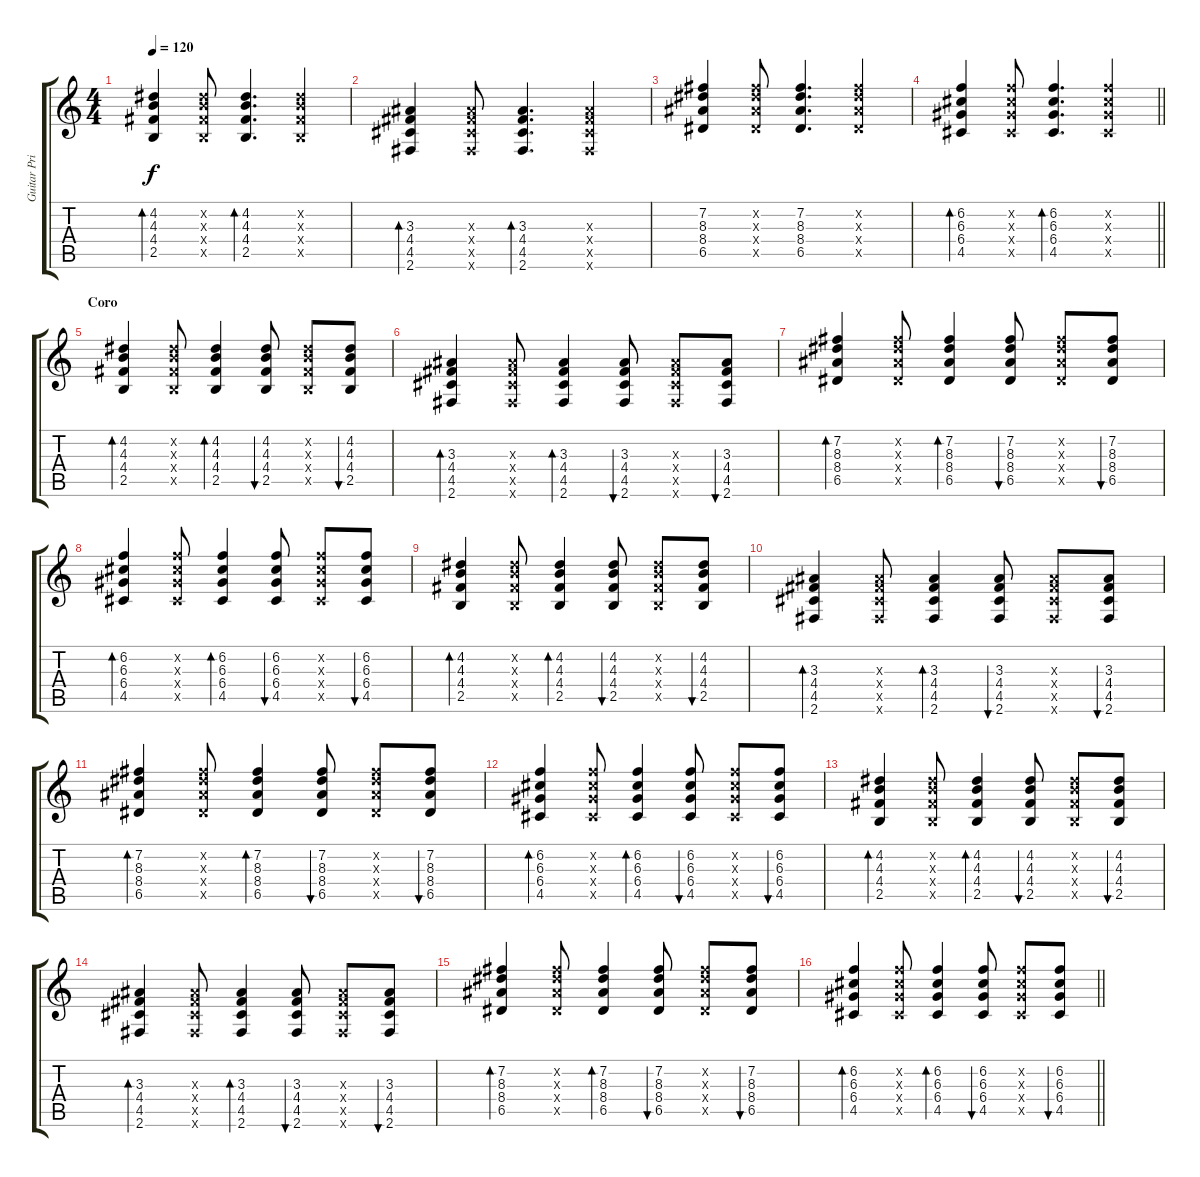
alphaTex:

\track ("Guitar Principal" "Guitar Pri") {instrument acousticguitarnylon}
\staff {score tabs}
\tuning (E4 B3 G3 D3 A2 E2) {hide}
\ts (4 4)
\tempo 120
\clef g2
\ks c
(4.2 4.3 4.4 2.5).4{bd 60 dy f} (4.2{x} 4.3{x} 4.4{x} 2.5{x}).8 (4.2 4.3 4.4 2.5).4{d bd 60} (4.2{x} 4.3{x} 4.4{x} 2.5{x}).4 |
(3.3 4.4 4.5 2.6).4{bd 60} (3.3{x} 4.4{x} 4.5{x} 2.6{x}).8 (3.3 4.4 4.5 2.6).4{d bd 60} (3.3{x} 4.4{x} 4.5{x} 2.6{x}).4 |
(7.2 8.3 8.4 6.5).4 (7.2{x} 8.3{x} 8.4{x} 6.5{x}).8 (7.2 8.3 8.4 6.5).4{d} (7.2{x} 8.3{x} 8.4{x} 6.5{x}).4 |
\barLineRight lightlight
(6.2 6.3 6.4 4.5).4{bd 60} (6.2{x} 6.3{x} 6.4{x} 4.5{x}).8 (6.2 6.3 6.4 4.5).4{d bd 60} (6.2{x} 6.3{x} 6.4{x} 4.5{x}).4 |
\section ("" "Coro")
(4.2 4.3 4.4 2.5).4{bd 60} (4.2{x} 4.3{x} 4.4{x} 2.5{x}).8 (4.2 4.3 4.4 2.5).4{bd 60} (4.2 4.3 4.4 2.5).8{bu 60} (4.2{x} 4.3{x} 4.4{x} 2.5{x}).8 (4.2 4.3 4.4 2.5).8{bu 60} |
(3.3 4.4 4.5 2.6).4{bd 60} (3.3{x} 4.4{x} 4.5{x} 2.6{x}).8 (3.3 4.4 4.5 2.6).4{bd 60} (3.3 4.4 4.5 2.6).8{bu 60} (3.3{x} 4.4{x} 4.5{x} 2.6{x}).8 (3.3 4.4 4.5 2.6).8{bu 60} |
(7.2 8.3 8.4 6.5).4{bd 60} (7.2{x} 8.3{x} 8.4{x} 6.5{x}).8 (7.2 8.3 8.4 6.5).4{bd 60} (7.2 8.3 8.4 6.5).8{bu 60} (7.2{x} 8.3{x} 8.4{x} 6.5{x}).8 (7.2 8.3 8.4 6.5).8{bu 60} |
(6.2 6.3 6.4 4.5).4{bd 60} (6.2{x} 6.3{x} 6.4{x} 4.5{x}).8 (6.2 6.3 6.4 4.5).4{bd 60} (6.2 6.3 6.4 4.5).8{bu 60} (6.2{x} 6.3{x} 6.4{x} 4.5{x}).8 (6.2 6.3 6.4 4.5).8{bu 60} |
(4.2 4.3 4.4 2.5).4{bd 60} (4.2{x} 4.3{x} 4.4{x} 2.5{x}).8 (4.2 4.3 4.4 2.5).4{bd 60} (4.2 4.3 4.4 2.5).8{bu 60} (4.2{x} 4.3{x} 4.4{x} 2.5{x}).8 (4.2 4.3 4.4 2.5).8{bu 60} |
(3.3 4.4 4.5 2.6).4{bd 60} (3.3{x} 4.4{x} 4.5{x} 2.6{x}).8 (3.3 4.4 4.5 2.6).4{bd 60} (3.3 4.4 4.5 2.6).8{bu 60} (3.3{x} 4.4{x} 4.5{x} 2.6{x}).8 (3.3 4.4 4.5 2.6).8{bu 60} |
(7.2 8.3 8.4 6.5).4{bd 60} (7.2{x} 8.3{x} 8.4{x} 6.5{x}).8 (7.2 8.3 8.4 6.5).4{bd 60} (7.2 8.3 8.4 6.5).8{bu 60} (7.2{x} 8.3{x} 8.4{x} 6.5{x}).8 (7.2 8.3 8.4 6.5).8{bu 60} |
(6.2 6.3 6.4 4.5).4{bd 60} (6.2{x} 6.3{x} 6.4{x} 4.5{x}).8 (6.2 6.3 6.4 4.5).4{bd 60} (6.2 6.3 6.4 4.5).8{bu 60} (6.2{x} 6.3{x} 6.4{x} 4.5{x}).8 (6.2 6.3 6.4 4.5).8{bu 60} |
(4.2 4.3 4.4 2.5).4{bd 60} (4.2{x} 4.3{x} 4.4{x} 2.5{x}).8 (4.2 4.3 4.4 2.5).4{bd 60} (4.2 4.3 4.4 2.5).8{bu 60} (4.2{x} 4.3{x} 4.4{x} 2.5{x}).8 (4.2 4.3 4.4 2.5).8{bu 60} |
(3.3 4.4 4.5 2.6).4{bd 60} (3.3{x} 4.4{x} 4.5{x} 2.6{x}).8 (3.3 4.4 4.5 2.6).4{bd 60} (3.3 4.4 4.5 2.6).8{bu 60} (3.3{x} 4.4{x} 4.5{x} 2.6{x}).8 (3.3 4.4 4.5 2.6).8{bu 60} |
(7.2 8.3 8.4 6.5).4{bd 60} (7.2{x} 8.3{x} 8.4{x} 6.5{x}).8 (7.2 8.3 8.4 6.5).4{bd 60} (7.2 8.3 8.4 6.5).8{bu 60} (7.2{x} 8.3{x} 8.4{x} 6.5{x}).8 (7.2 8.3 8.4 6.5).8{bu 60} |
\barLineRight lightlight
(6.2 6.3 6.4 4.5).4{bd 60} (6.2{x} 6.3{x} 6.4{x} 4.5{x}).8 (6.2 6.3 6.4 4.5).4{bd 60} (6.2 6.3 6.4 4.5).8{bu 60} (6.2{x} 6.3{x} 6.4{x} 4.5{x}).8 (6.2 6.3 6.4 4.5).8{bu 60}
